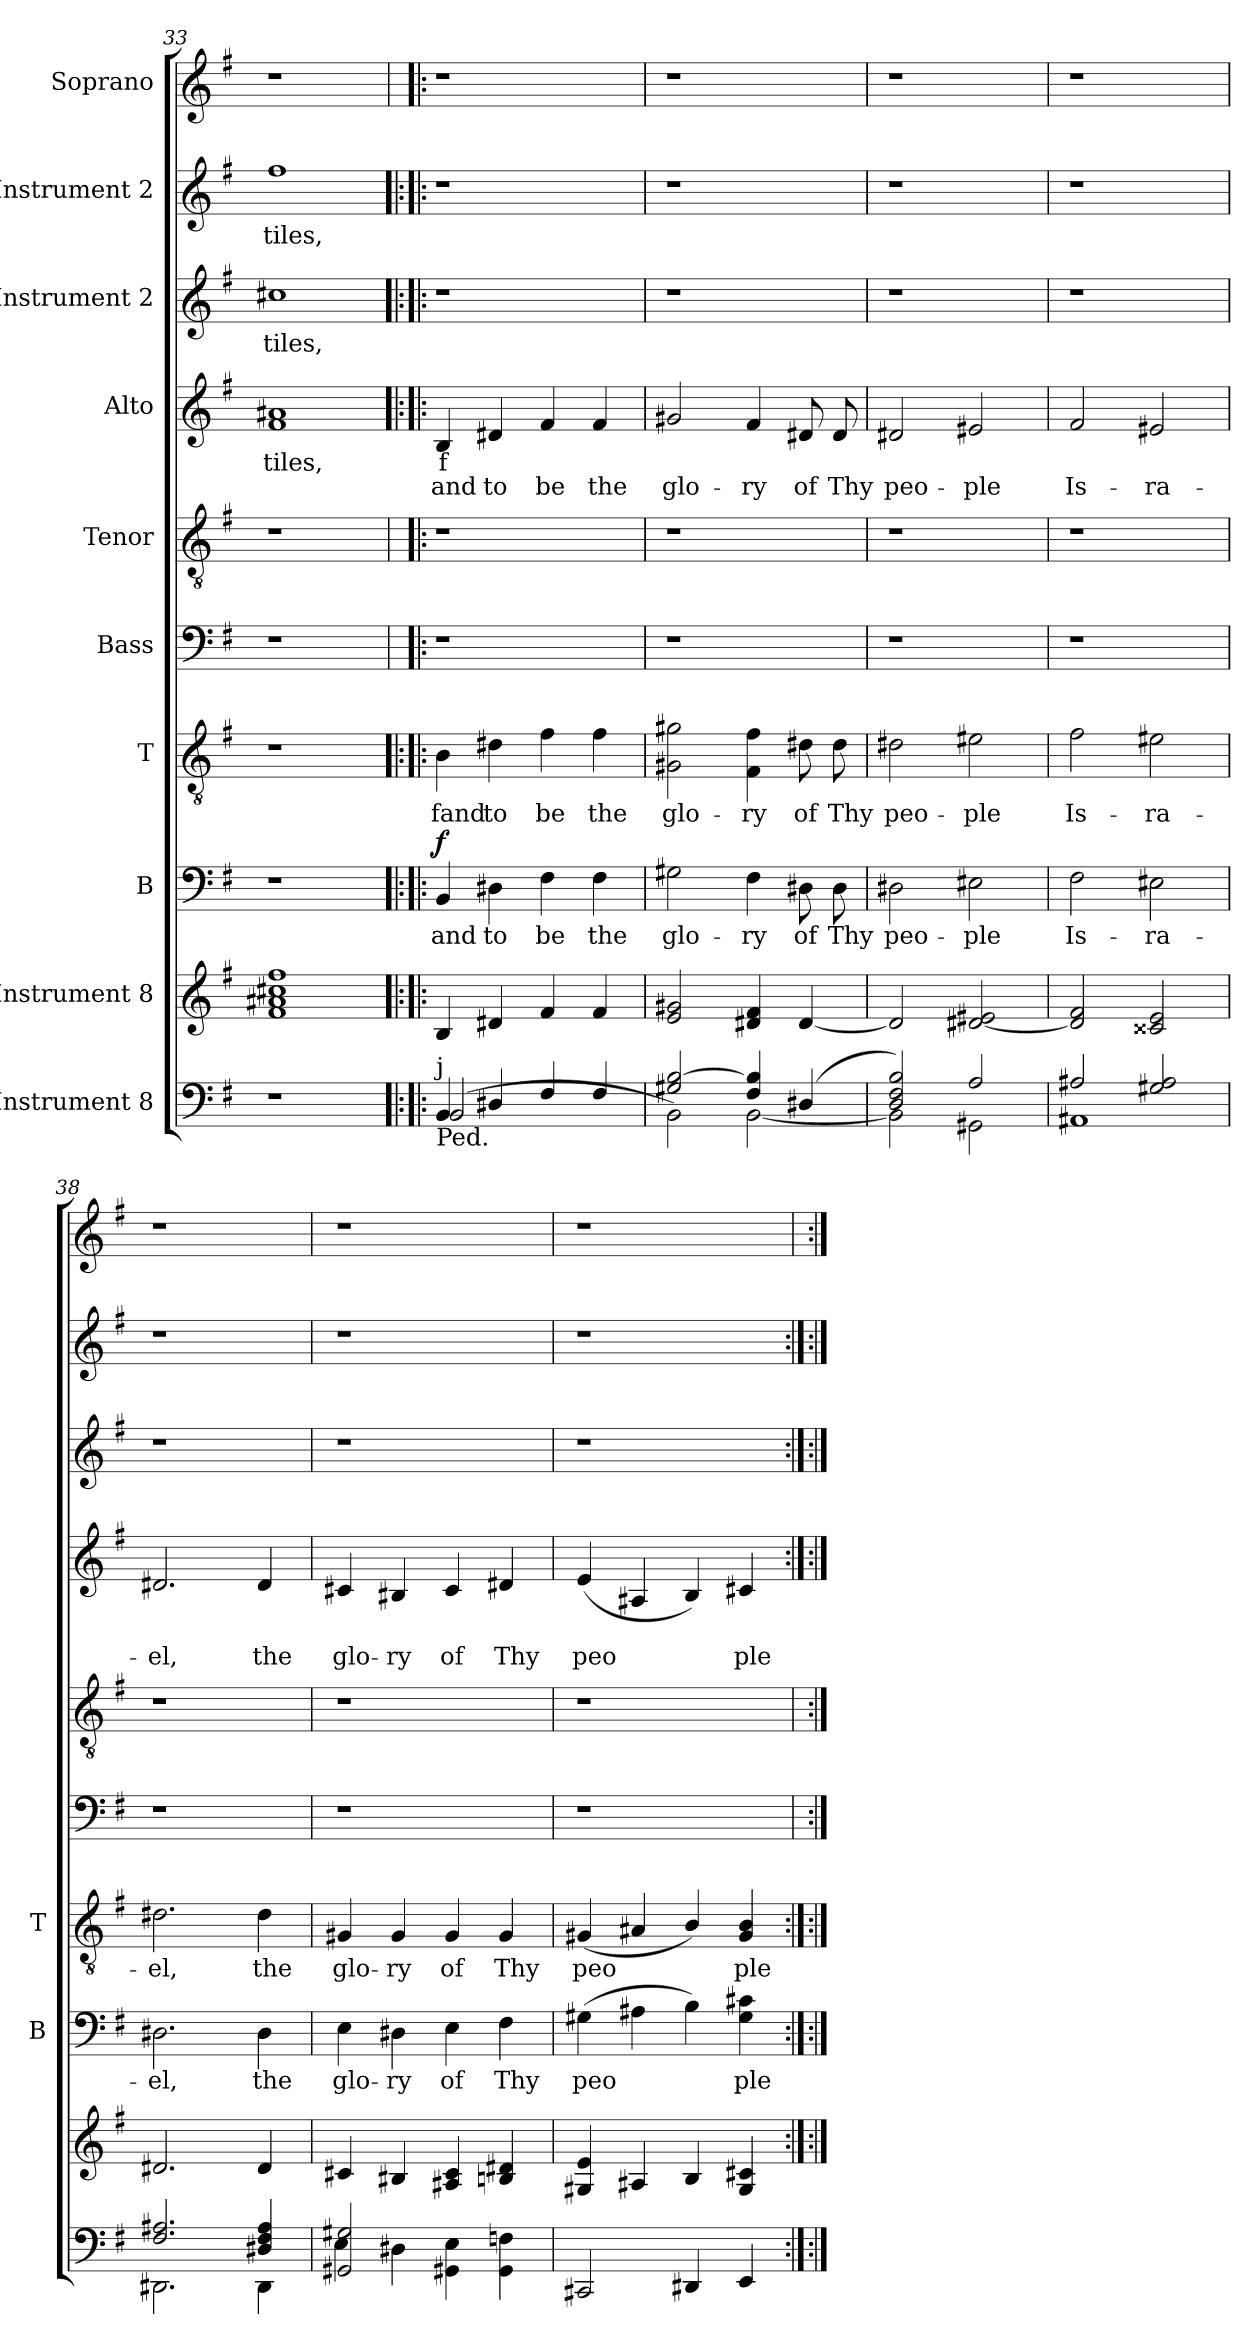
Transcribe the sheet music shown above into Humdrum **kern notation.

**kern	**kern	**kern	**text	**dynam	**kern	**text	**kern	**kern	**kern	**text	**text	**kern	**text	**kern	**text	**kern
*part10	*part9	*part8	*part8	*part8	*part7	*part7	*part6	*part5	*part4	*part4	*part4	*part3	*part3	*part2	*part2	*part1
*staff10	*staff9	*staff8	*staff8	*staff8	*staff7	*staff7	*staff6	*staff5	*staff4	*staff4	*staff4	*staff3	*staff3	*staff2	*staff2	*staff1
*I"Instrument 8	*I"Instrument 8	*I"B	*	*	*I"T	*	*I"Bass	*I"Tenor	*I"Alto	*	*	*I"Instrument 2	*	*I"Instrument 2	*	*I"Soprano
*	*	*I'B	*	*	*I'T	*	*	*	*	*	*	*	*	*	*	*
*clefF4	*clefG2	*clefF4	*	*	*clefGv2	*	*clefF4	*clefGv2	*clefG2	*	*	*clefG2	*	*clefG2	*	*clefG2
*k[f#]	*k[f#]	*k[f#]	*	*	*k[f#]	*	*k[f#]	*k[f#]	*k[f#]	*	*	*k[f#]	*	*k[f#]	*	*k[f#]
*G:	*G:	*G:	*	*	*G:	*	*G:	*G:	*G:	*	*	*G:	*	*G:	*	*G:
=33	=33	=33	=33	=33	=33	=33	=33	=33	=33	=33	=33	=33	=33	=33	=33	=33
!	!	!	!	!	!	!	!	!	!	!LO:LY:b:rj	!	!	!LO:LY:b:cj	!	!LO:LY:b:cj	!
1r	1cc#X 1a#X 1f# 1ff#	1r	.	.	1r	.	1r	1r	1a#X 1f#	tiles,	.	1cc#X	-tiles,	1ff#	tiles,	1r
!!LO:PB:g=z
=34!|:	=34!|:	=34!|:	=34	=34	=34!|:	=34	=34	=34	=34!|:	=34	=34	=34!|:	=34	=34!|:	=34	=34
*^	*	*	*	*	*	*	*	*	*	*	*	*	*	*	*	*
!LO:TX:a:t=j	!	!	!	!	!	!	!	!	!	!	!	!	!	!	!	!	!
!LO:TX:b:t=Ped.	!	!	!	!	!	!	!	!	!	!	!	!	!	!	!	!	!
!	!	!	!	!LO:LY:b:cj	!LO:DY:b	!	!LO:LY:b:cj	!	!	!	!LO:LY:b:rj	!LO:LY:b:rj	!	!	!	!	!
4BB/	(<2BB/	4B/	4BB/	and	f	4B\	fand	1r	1r	4B/	f	and	1r	.	1r	.	1r
!	!	!	!	!LO:LY:b:cj	!	!	!LO:LY:b:cj	!	!	!	!LO:LY:b:rj	!LO:LY:b:rj	!	!	!	!	!
4D#X/	.	4d#X/	4D#X\	to	.	4d#X\	to	.	.	4d#X/	.	to	.	.	.	.	.
!	!	!	!	!LO:LY:b:cj	!	!	!LO:LY:b:cj	!	!	!	!LO:LY:b:rj	!LO:LY:b:rj	!	!	!	!	!
4F#/	2ryy	4f#/	4F#\	be	.	4f#\	be	.	.	4f#/	.	be	.	.	.	.	.
!	!	!	!	!LO:LY:b:cj	!	!	!LO:LY:b:cj	!	!	!	!LO:LY:b:rj	!LO:LY:b:rj	!	!	!	!	!
4F#/	.	4f#/	4F#\	the	.	4f#\	the	.	.	4f#/	.	the	.	.	.	.	.
=35	=35	=35	=35	=35	=35	=35	=35	=35	=35	=35	=35	=35	=35	=35	=35	=35	=35
!	!	!	!	!LO:LY:b:cj	!	!	!LO:LY:b:cj	!	!	!	!LO:LY:b:rj	!LO:LY:b:rj	!	!	!	!	!
2G#X/ [>2B/	2BB\)	2g#X/ 2e/	2G#X\	glo-	.	2g#X\ 2G#X\	glo-	1r	1r	2g#X/	.	glo-	1r	.	1r	.	1r
!	!	!	!	!LO:LY:b:cj	!	!	!LO:LY:b:cj	!	!	!	!LO:LY:b:rj	!LO:LY:b:rj	!	!	!	!	!
4B/] 4F#/	[<2BB\	4f#/ 4d#X/	4F#\	-ry	.	4f#\ 4F#\	-ry	.	.	4f#/	-	ry	.	.	.	.	.
!	!	!	!	!LO:LY:b:cj	!	!	!LO:LY:b:cj	!	!	!	!LO:LY:b:rj	!LO:LY:b:rj	!	!	!	!	!
(>4D#X/	.	[<4d#/	8D#X\	of	.	8d#X\	of	.	.	8d#X/	.	of	.	.	.	.	.
!	!	!	!	!LO:LY:b:cj	!	!	!LO:LY:b:cj	!	!	!	!LO:LY:b:rj	!LO:LY:b:rj	!	!	!	!	!
.	.	.	8D#\	Thy	.	8d#\	Thy	.	.	8d#/	.	Thy	.	.	.	.	.
=36	=36	=36	=36	=36	=36	=36	=36	=36	=36	=36	=36	=36	=36	=36	=36	=36	=36
!	!	!	!	!LO:LY:b:cj	!	!	!LO:LY:b:cj	!	!	!	!LO:LY:b:rj	!LO:LY:b:rj	!	!	!	!	!
2B/ 2D/ 2F#/)	2BB\]	2d#/]	2D#X\	peo-	.	2d#X\	peo-	1r	1r	2d#X/	.	peo-	1r	.	1r	.	1r
!	!	!	!	!LO:LY:b:cj	!	!	!LO:LY:b:cj	!	!	!	!LO:LY:b:rj	!LO:LY:b:rj	!	!	!	!	!
2A/	2GG#X\	[<2d#X/ 2e#X/	2E#X\	-ple	.	2e#X\	-ple	.	.	2e#X/	-	ple	.	.	.	.	.
=37	=37	=37	=37	=37	=37	=37	=37	=37	=37	=37	=37	=37	=37	=37	=37	=37	=37
!	!	!	!	!LO:LY:b:cj	!	!	!LO:LY:b:cj	!	!	!	!LO:LY:b:rj	!LO:LY:b:rj	!	!	!	!	!
2A#X/	1AA#X	2d#/] 2f#/	2F#\	Is-	.	2f#\	Is-	1r	1r	2f#/	.	Is-	1r	.	1r	.	1r
!	!	!	!	!LO:LY:b:cj	!	!	!LO:LY:b:cj	!	!	!	!LO:LY:b:rj	!LO:LY:b:rj	!	!	!	!	!
2G#X/ 2A#/	.	2c##X/ 2e/	2E#X\	-ra-	.	2e#X\	-ra-	.	.	2e#X/	-	ra-	.	.	.	.	.
=38	=38	=38	=38	=38	=38	=38	=38	=38	=38	=38	=38	=38	=38	=38	=38	=38	=38
!	!	!	!	!LO:LY:b:cj	!	!	!LO:LY:b:cj	!	!	!	!LO:LY:b:rj	!LO:LY:b:rj	!	!	!	!	!
2.A#X/ 2.F#/	2.DD#X\	2.d#X/	2.D#X\	-el,	.	2.d#X\	-el,	1r	1r	2.d#X/	-	el,	1r	.	1r	.	1r
!	!	!	!	!LO:LY:b:cj	!	!	!LO:LY:b:cj	!	!	!	!LO:LY:b:rj	!LO:LY:b:rj	!	!	!	!	!
4A#/ 4F#/ 4D#X/	4DD#\	4d#/	4D#\	the	.	4d#\	the	.	.	4d#/	.	the	.	.	.	.	.
=39	=39	=39	=39	=39	=39	=39	=39	=39	=39	=39	=39	=39	=39	=39	=39	=39	=39
!	!	!	!	!LO:LY:b:cj	!	!	!LO:LY:b:cj	!	!	!	!LO:LY:b:rj	!LO:LY:b:rj	!	!	!	!	!
2G#X/ 2GG#X/	4E\	4c#X/	4E\	glo-	.	4G#X/	glo-	1r	1r	4c#X/	.	glo-	1r	.	1r	.	1r
!	!	!	!	!LO:LY:b:cj	!	!	!LO:LY:b:cj	!	!	!	!LO:LY:b:rj	!LO:LY:b:rj	!	!	!	!	!
.	4D#X\	4B#X/	4D#X\	-ry	.	4G#/	-ry	.	.	4B#X/	-	ry	.	.	.	.	.
!	!	!	!	!LO:LY:b:cj	!	!	!LO:LY:b:cj	!	!	!	!LO:LY:b:rj	!LO:LY:b:rj	!	!	!	!	!
2ryy	4E\ 4GG#X\	4c#/ 4A#X/	4E\	of	.	4G#/	of	.	.	4c#/	.	of	.	.	.	.	.
!	!	!	!	!LO:LY:b:cj	!	!	!LO:LY:b:cj	!	!	!	!LO:LY:b:rj	!LO:LY:b:rj	!	!	!	!	!
.	4Fn\ 4GG#\	4d#X/ 4Bn/	4F#\	Thy	.	4G#/	Thy	.	.	4d#X/	.	Thy	.	.	.	.	.
=40	=40	=40	=40	=40	=40	=40	=40	=40	=40	=40	=40	=40	=40	=40	=40	=40	=40
!	!	!	!	!LO:LY:b:cj	!	!	!LO:LY:b:cj	!	!	!	!LO:LY:b:rj	!LO:LY:b:rj	!	!	!	!	!
*v	*v	*	*	*	*	*	*	*	*	*	*	*	*	*	*	*	*
2CC#X/	4G#X/ 4e/	(>4G#X\	peo	.	(<4G#X/	peo	1r	1r	(<4e/	.	peo	1r	.	1r	.	1r
!	!	!	!LO:LY:b:cj	!	!	!LO:LY:b:cj	!	!	!	!LO:LY:b:rj	!LO:LY:b:rj	!	!	!	!	!
.	4A#X/	4A#X\	.	.	4A#X/	.	.	.	4A#X/	.	.	.	.	.	.	.
!	!	!	!LO:LY:b:cj	!	!	!LO:LY:b:cj	!	!	!	!LO:LY:b:rj	!LO:LY:b:rj	!	!	!	!	!
4DD#X/	4B/	4B\)	.	.	4B/)	.	.	.	4B/)	.	.	.	.	.	.	.
!	!	!	!LO:LY:b:cj	!	!	!LO:LY:b:cj	!	!	!	!LO:LY:b:rj	!LO:LY:b:rj	!	!	!	!	!
4EE/	4G#/ 4c#X/	4c#X\ 4G#\	ple	.	4B/ 4G#/	ple	.	.	4c#X/	.	ple	.	.	.	.	.
=:|!	=:|!	=:|!	=	=	=:|!	=	=	=	=:|!	=	=	=:|!	=	=:|!	=	=
*-	*-	*-	*-	*-	*-	*-	*-	*-	*-	*-	*-	*-	*-	*-	*-	*-
